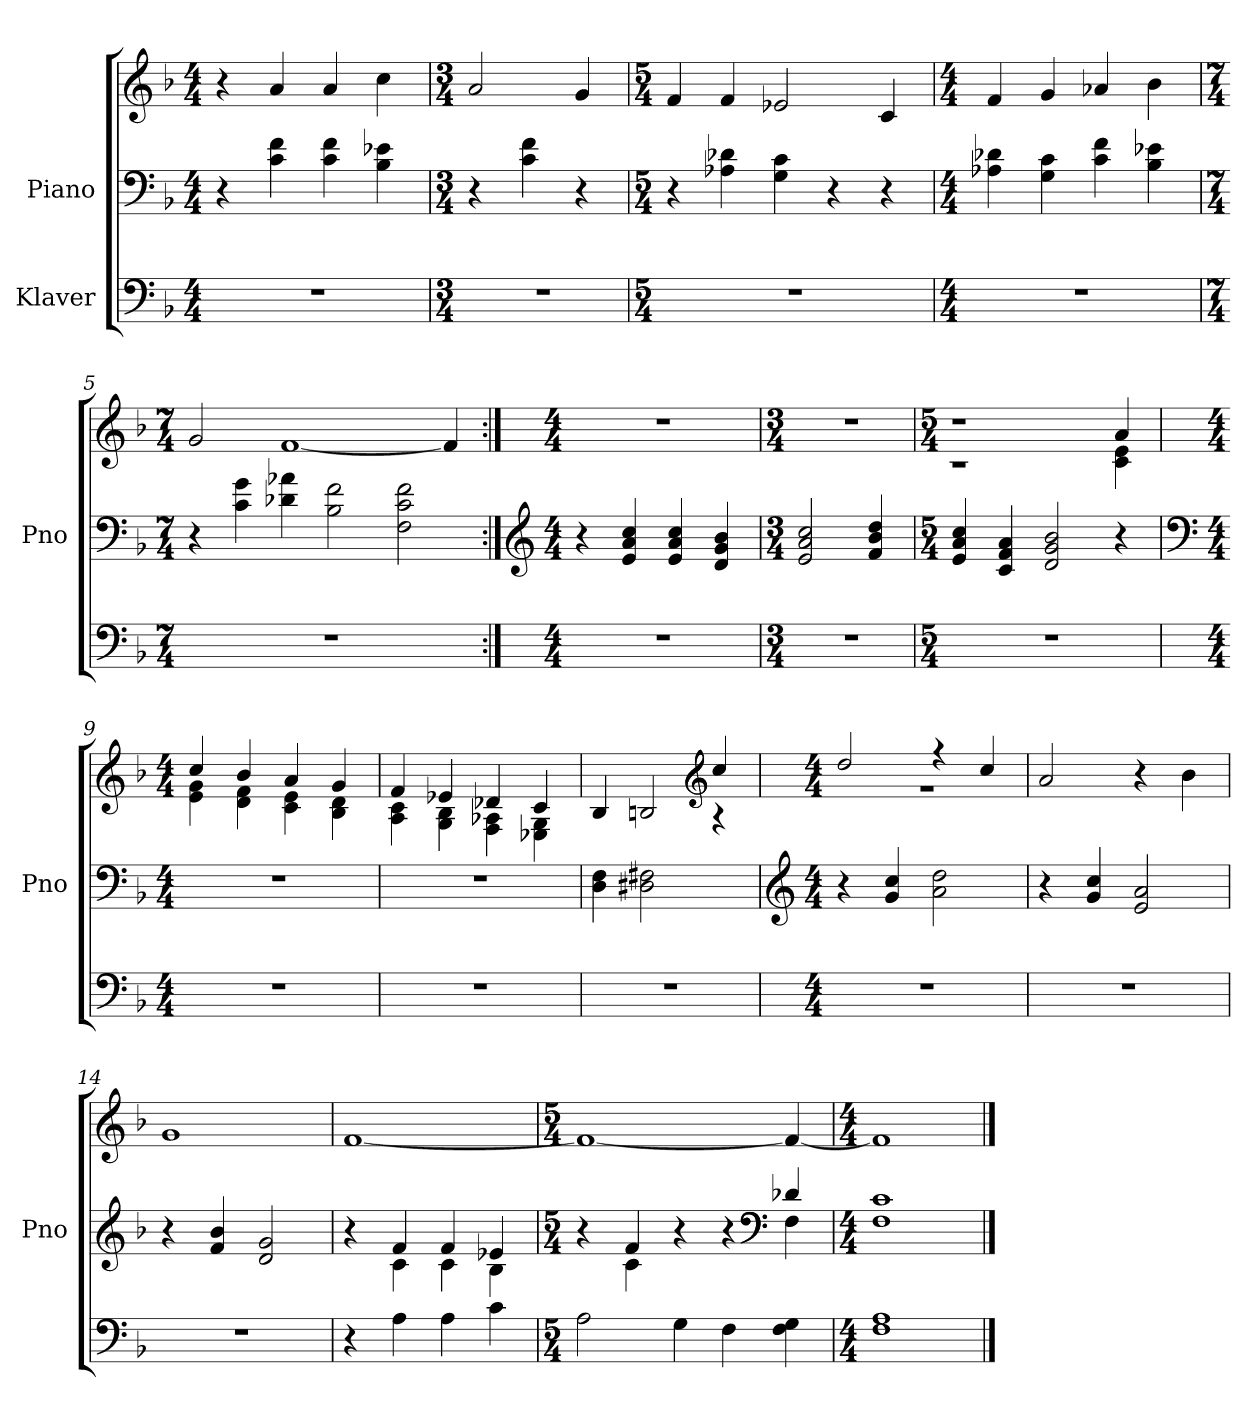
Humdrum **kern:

**kern	**kern	**kern
*part2	*part1	*part1
*staff3	*staff2	*staff1
*I"Klaver	*I"Piano	*
*	*I'Pno	*
*clefF4	*clefF4	*clefG2
*k[b-]	*k[b-]	*k[b-]
*M4/4	*M4/4	*M4/4
=1	=1	=1
1r	4r	4r
.	4c\ 4f\	4a/
.	4c\ 4f\	4a/
.	4B-\ 4e-X\	4cc\
=2	=2	=2
*M3/4	*M3/4	*M3/4
2.r	4r	2a/
.	4c\ 4f\	.
.	4r	4g/
=3	=3	=3
*M5/4	*M5/4	*M5/4
4%5r	4r	4f/
.	4A-X\ 4d-X\	4f/
.	4G\ 4c\	2e-X/
.	4r	.
.	4r	4c/
=4	=4	=4
*M4/4	*M4/4	*M4/4
1r	4A-X\ 4d-X\	4f/
.	4G\ 4c\	4g/
.	4c\ 4f\	4a-X/
.	4B-\ 4e-X\	4b-\
=5	=5	=5
*M7/4	*M7/4	*M7/4
1..r	4r	2g/
.	4c\ 4g\	.
.	4d-X\ 4a-X\	[1f
.	2B-\ 2f\	.
.	2F\ 2c\ 2f\	.
.	.	4f/]
!!LO:LB:g=z
=6:|!	=6:|!	=6:|!
*	*clefG2	*
*M4/4	*M4/4	*M4/4
1r	4r	1r
.	4e/ 4a/ 4cc/	.
.	4e/ 4a/ 4cc/	.
.	4d/ 4g/ 4b-/	.
=7	=7	=7
*M3/4	*M3/4	*M3/4
2.r	2e/ 2a/ 2cc/	2.r
.	4f/ 4b-/ 4dd/	.
=8	=8	=8
*M5/4	*M5/4	*M5/4
*	*	*^
4%5r	4e/ 4a/ 4cc/	1r	1r
.	4c/ 4f/ 4a/	.	.
.	2d/ 2g/ 2b-/	.	.
.	4r	4a/	4c\ 4e\
=9	=9	=9	=9
*	*clefF4	*	*
*M4/4	*M4/4	*M4/4	*
1r	1r	4cc/	4e\ 4g\
.	.	4b-/	4d\ 4f\
.	.	4a/	4c\ 4e\
.	.	4g/	4B-\ 4d\
=10	=10	=10	=10
1r	1r	4f/	4A\ 4c\
.	.	4e-X/	4G\ 4B-\
.	.	4d-X/	4F\ 4A-X\
.	.	4c/	4E-X\ 4G\
=11	=11	=11	=11
*	*^	*	*
1r	4D\ 4F\	1ryy	4B-/	2.ryy
.	2D#X\ 2F#X\	.	2Bn/	.
*	*	*	*clefG2	*
.	4ryy	.	4cc/	4r
*	*v	*v	*	*
=12	=12	=12	=12
*	*clefG2	*	*
*M4/4	*M4/4	*M4/4	*
1r	4r	2dd/	1r
.	4g/ 4cc/	.	.
.	2a\ 2dd\	4r	.
.	.	4cc/	.
*	*	*v	*v
=13	=13	=13
1r	4r	2a/
.	4g/ 4cc/	.
.	2e/ 2a/	4r
.	.	4b-\
!!LO:LB:g=z
=14	=14	=14
1r	4r	1g
.	4f/ 4b-/	.
.	2d/ 2g/	.
=15	=15	=15
*	*^	*
4r	4r	4ryy	[1f
4A\	4f/	4c\	.
4A\	4f/	4c\	.
4c\	4e-X/	4B-\	.
=16	=16	=16	=16
*M5/4	*M5/4	*	*M5/4
2A\	4r	4ryy	1f_
.	4f/	4c\	.
4G\	4r	2ryy	.
4F\	4r	.	.
*	*clefF4	*	*
4F\ 4G\	4d-X/	4F\	4f/_
=17	=17	=17	=17
*M4/4	*M4/4	*	*M4/4
1F 1A	1c	1F	1f]
*	*v	*v	*
==	==	==
*-	*-	*-
